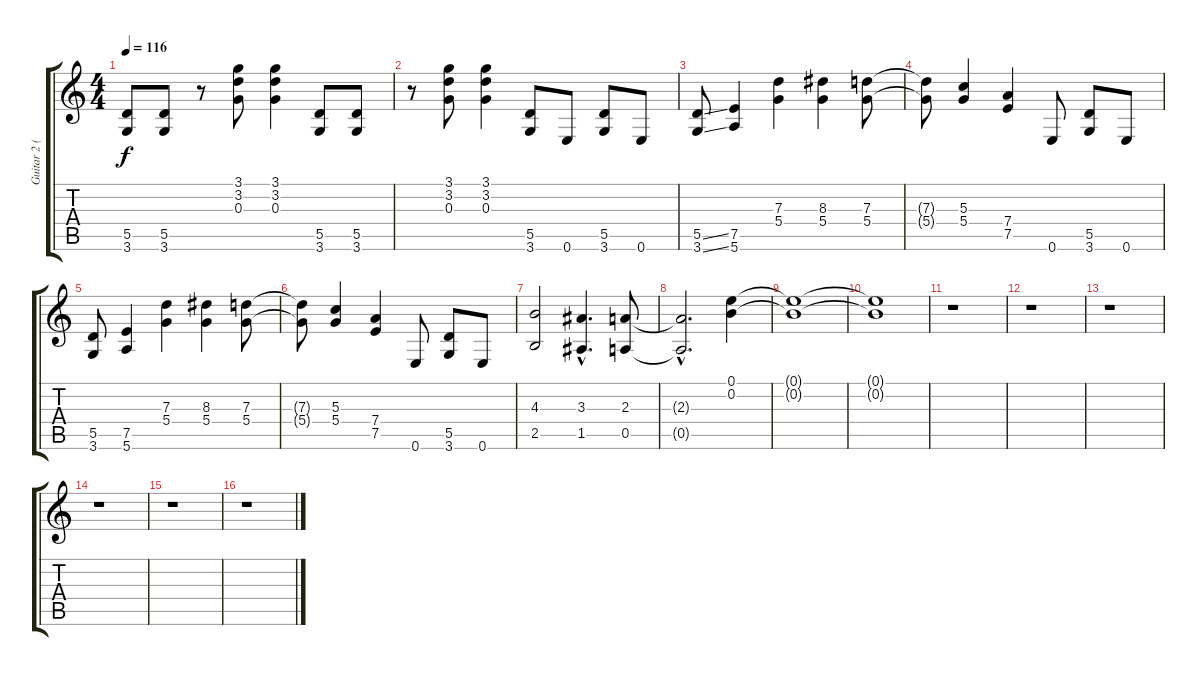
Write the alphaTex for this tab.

\track ("Guitar 2 (Distorted)" "Guitar 2 (") {instrument distortionguitar}
\staff {score tabs}
\tuning (E4 B3 G3 D3 A2 E2) {hide}
\ts (4 4)
\tempo 116
\clef g2
\ks c
(5.5 3.6).8{dy f} (5.5 3.6).8 r.8 (3.1 3.2 0.3).8 (3.1 3.2 0.3).4 (5.5 3.6).8 (5.5 3.6).8 |
r.8 (3.1 3.2 0.3).8 (3.1 3.2 0.3).4 (5.5 3.6).8 0.6.8 (5.5 3.6).8 0.6.8 |
(5.5{ss} 3.6{ss}).8 (7.5 5.6).4 (7.3 5.4).4 (8.3 5.4).4 (7.3 5.4).8 |
(7.3{t} 5.4{t}).8 (5.3 5.4).4 (7.4 7.5).4 0.6.8 (5.5 3.6).8 0.6.8 |
(5.5 3.6).8 (7.5 5.6).4 (7.3 5.4).4 (8.3 5.4).4 (7.3 5.4).8 |
(7.3{t} 5.4{t}).8 (5.3 5.4).4 (7.4 7.5).4 0.6.8 (5.5 3.6).8 0.6.8 |
(4.3 2.5).2 (3.3{hac} 1.5{hac}).4{d} (2.3 0.5).8 |
(2.3{hac t} 0.5{hac t}).2{d} (0.1 0.2).4 |
(0.1{t} 0.2{t}).1 |
(0.1{t} 0.2{t}).1 |
r.1 |
r.1 |
r.1 |
r.1 |
r.1 |
r.1
